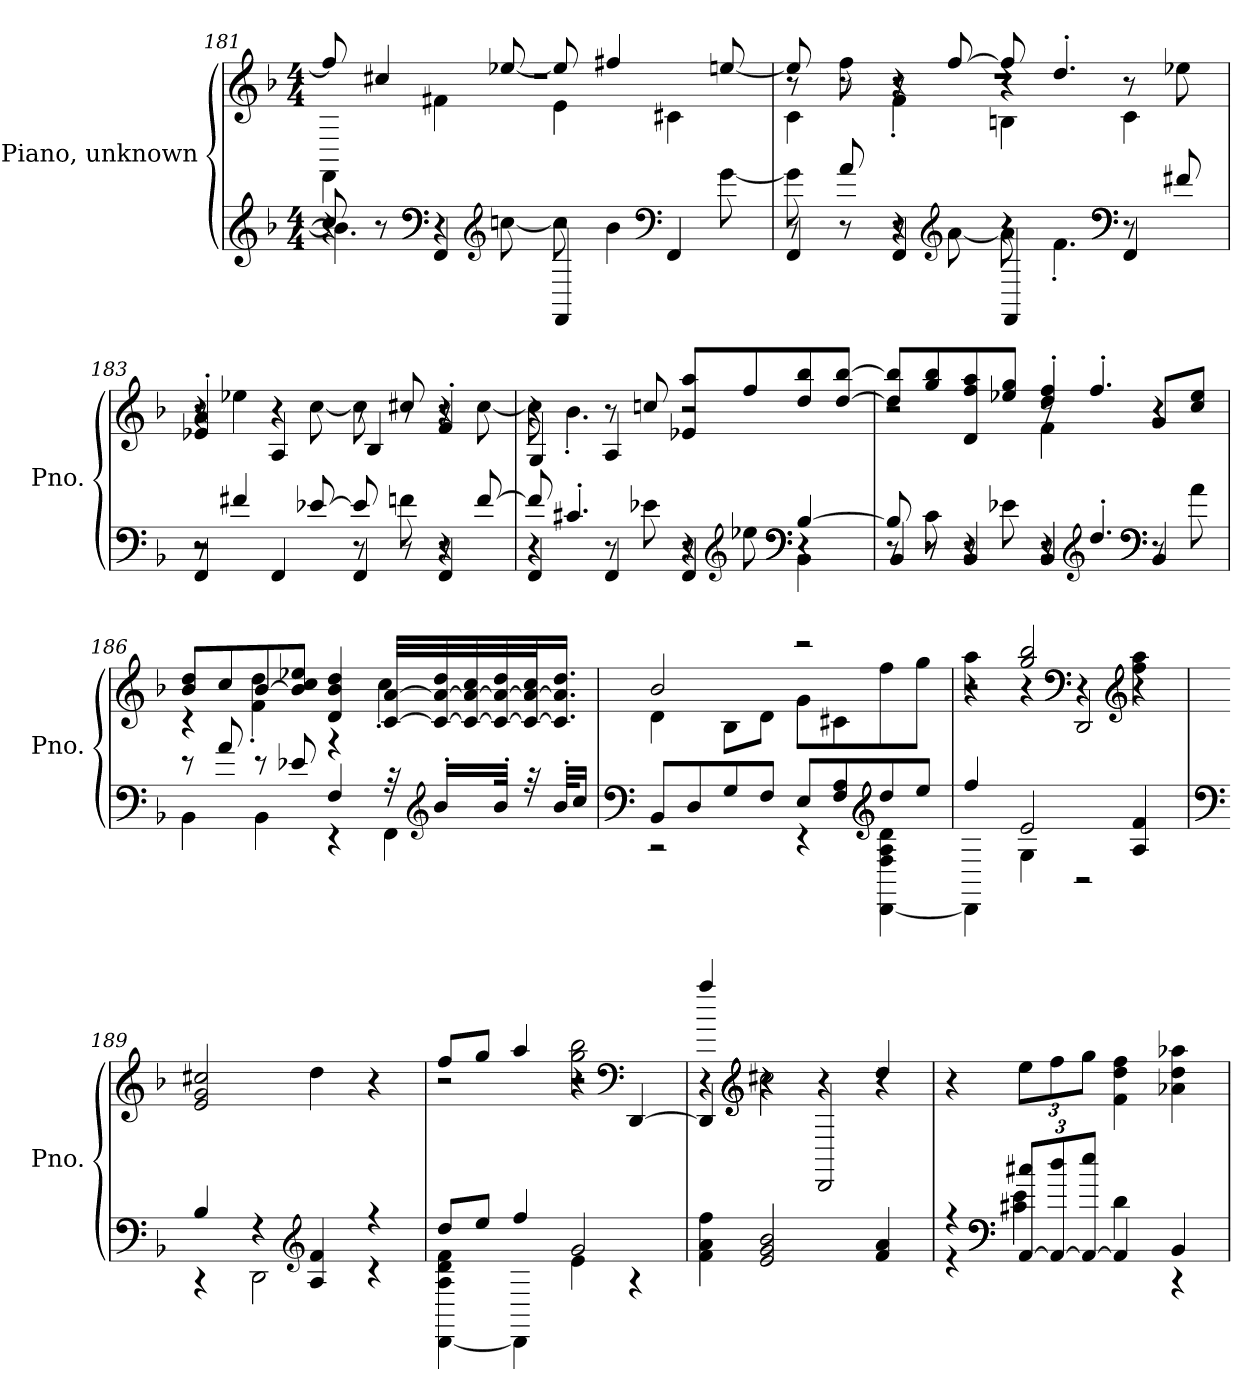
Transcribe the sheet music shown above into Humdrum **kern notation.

**kern	**kern
*part1	*part1
*staff2	*staff1
*I"Piano, unknown	*
*I'Pno.	*
!!LO:LB:g=z
*clefG2	*clefG2
*k[b-]	*k[b-]
*M4/4	*M4/4
=181	=181
*^	*^
*	*^	*	*^
8cc#/]	4.b-\]	4r	1r	8ff/]	4FF\
8r	.	.	.	4cc#X/	.
*clefF4	*	*	*	*	*
4r	.	4FF/	.	.	4f#X\
*clefG2	*	*	*	*	*
.	[8ccn\	.	.	[8ee-X/	.
2r	8cc\]	4FF/	.	8ee-/]	4e\
.	4b-\	.	.	4ff#X/	.
*clefF4	*	*	*	*	*
.	.	4FF/	.	.	4c#X\
.	[8g\	.	.	[8een/	.
=182	=182	=182	=182	=182	=182
*	*	*	*	*	*^
8r	8g\]	4FF/	1r	8r	8ee/]	4c\
8a/	8r	.	.	8ff\	8r	.
4r	8r	4FF/	.	4f'\	8r	4r
*clefG2	*	*	*	*	*	*
.	[8a\	.	.	.	[8ff/	.
4r	8a\]	4FF/	.	4r	8ff/]	4Bn\
.	4.f'\	.	.	.	4.dd'/	.
*clefF4	*	*	*	*	*	*
8r	.	4FF/	.	8r	.	4c\
8f#X/	.	.	.	8ee-X\	.	.
*	*	*	*	*	*v	*v
!!LO:LB:g=z
=183	=183	=183	=183	=183	=183
8r	2r	4FF/	4e-X/' 4a/'	8r	4r
4f#X/	.	.	.	4ee-X\	.
.	.	4FF/	4r	.	4A/
[8e-X/	.	.	.	[8cc\	.
8e-/]	8r	4FF/	8r	8cc\]	4B-/
8r	8fn\	.	8cc#X/	8r	.
8r	4r	4FF/	4f'/	8r	4r
[8f/	.	.	.	[8cc#\	.
=184	=184	=184	=184	=184	=184
8f/]	4r	4FF/	4r	8cc#\]	4G/
4.c#X'/	.	.	.	4.b-'\	.
.	8r	4FF/	8r	.	4A/
.	8e-X\	.	8ccn/	.	.
4r	8r	4FF/	8e-X/ 8aa/L	2r	2r
*clefG2	*	*	*	*	*
.	8ee-X\	.	8ff/	.	.
*clefF4	*	*	*	*	*
[4B-/	4BB-\	4r	8dd/ 8bb-/	.	.
.	.	.	[8dd/ [8bb-/J	.	.
!!LO:PB:g=z	!!	!!
=185	=185	=185	=185	=185	=185
8B-/]	8r	4BB-/	8dd/] 8bb-/]L	2r	2r
8r	8c\	.	8gg/ 8bb-/	.	.
4r	8r	4BB-/	8d/ 8ff/ 8aa/	.	.
.	8e-X\	.	8ee-X/ 8gg/J	.	.
8r	4r	4BB-/	4dd/' 4ff/'	4f\	8r
*clefG2	*	*	*	*	*
4.dd'/	.	.	.	.	4.ff'/
*clefF4	*	*	*	*	*
.	8r	4BB-/	8g/L	4r	.
.	8a\	.	8cc/ 8ee-/J	.	.
*	*v	*v	*	*	*
*	*	*	*v	*v
=186	=186	=186	=186
8r	4BB-\	8b-/ 8dd/L	4r
8a/	.	8cc/	.
8r	4BB-\	[8b-/	4f\' 4dd\'
8e-X/	.	8b-/] 8cc/ 8ee-X/J	.
4F/	4r	4d/ 4b-/ 4dd/	4r
32r	4FF\	[32c/ [32a/LLL	4cc'\
*clefG2	*	*	*
16b-'/LL	.	32c/_ 32a/_ 32dd/	.
.	.	32c/_ 32a/_ 32cc/	.
32b-'/JJk	.	32c/_ 32a/_ 32dd/	.
32r	.	32c/_ 32a/_ 32cc/J	.
32b-'/KLL	.	16.c/] 16.a/] 16.dd/JJ	.
16cc/JJ	.	.	.
=187	=187	=187	=187
*clefF4	*	*	*
8BB-/L	2r	2b-/	4d\
8D/	.	.	.
8G/	.	.	8B-\L
8F/J	.	.	8d\J
8E/L	4r	2r	8g\L
8F/ 8A/	.	.	8c#X\
*clefG2	*	*	*
8dd/	[4DD\ 4F\ 4A\ 4d\	.	8ff\
8ee/J	.	.	8gg\J
!!LO:LB:g=z
=188	=188	=188	=188
*	*	*	*^
4ff/	4DD\]	4r	4aa\	2r
2e/	4G\	2gg/ 2bb-/	4r	.
*	*	*clefF4	*	*
.	2r	.	4r	2DD/
*	*	*clefG2	*	*
4A/ 4f/	.	4r	4ff\ 4aa\	.
*	*	*v	*v	*v
=189	=189	=189
*clefF4	*	*
4B-/	4r	2e/ 2g/ 2cc#X/
4r	2DD\	.
*clefG2	*	*
4A/ 4f/	.	4dd\
4r	4r	4r
=190	=190	=190
*	*	*^
*	*	*	*^
8dd/L	[4DD\ 4A\ 4d\ 4f\	8ff/L	2r	2r
8ee/J	.	8gg/J	.	.
4ff/	4DD\]	4aa/	.	.
2g/	4e\	2r	2gg\ 2bb-\	4r
*	*	*clefF4	*	*
.	4r	.	.	[4DD/
*v	*v	*	*	*
=191	=191	=191	=191
4f\ 4a\ 4ff\	4aa/	4r	4DD/]
*	*clefG2	*	*
2e/ 2g/ 2b-/	4r	2cc#X\	4r
.	4r	.	2DD/
4f/ 4a/	4dd/	4r	.
*	*v	*v	*v
!!LO:LB:g=z
=192	=192
*^	*
4r	4r	4r
*clefF4	*	*
*Xbrackettup	*	*Xbrackettup
[12AA/ 12cc#X/L	4c#X\ 4e\	12ee\L
12AA/_ 12dd/	.	12ff\
12AA/_ 12ee/J	.	12gg\J
4AA/]	4d\	4f\ 4dd\ 4ff\
4BB-/	4r	4a-X\ 4dd\ 4aa-X\
*v	*v	*
=	=
*-	*-
